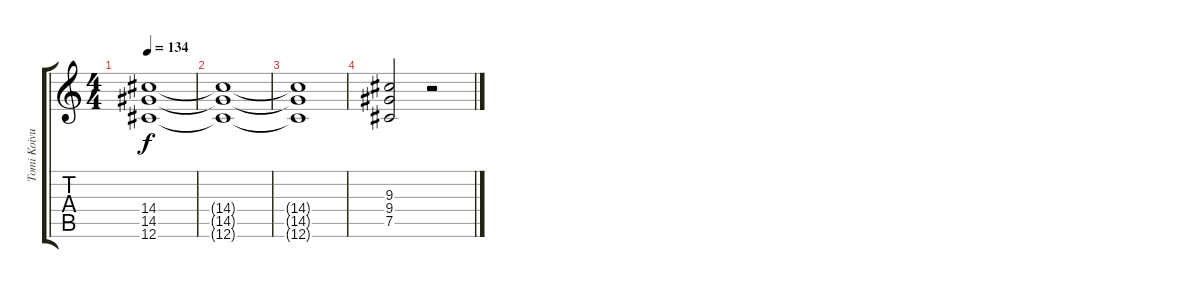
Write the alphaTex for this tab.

\track ("Tomi Koivusaari" "Tomi Koivu") {instrument distortionguitar}
\staff {score tabs}
\tuning (Db4 Ab3 E3 B2 Gb2 Db2) {hide}
\ts (4 4)
\tempo 134
\clef g2
\ks c
(14.4{t} 14.5{t} 12.6{t}).1{dy f} |
(14.4{t} 14.5{t} 12.6{t}).1 |
(14.4{t} 14.5{t} 12.6{t}).1 |
(9.3 9.4 7.5).2{volume 16 balance 0} r.2
